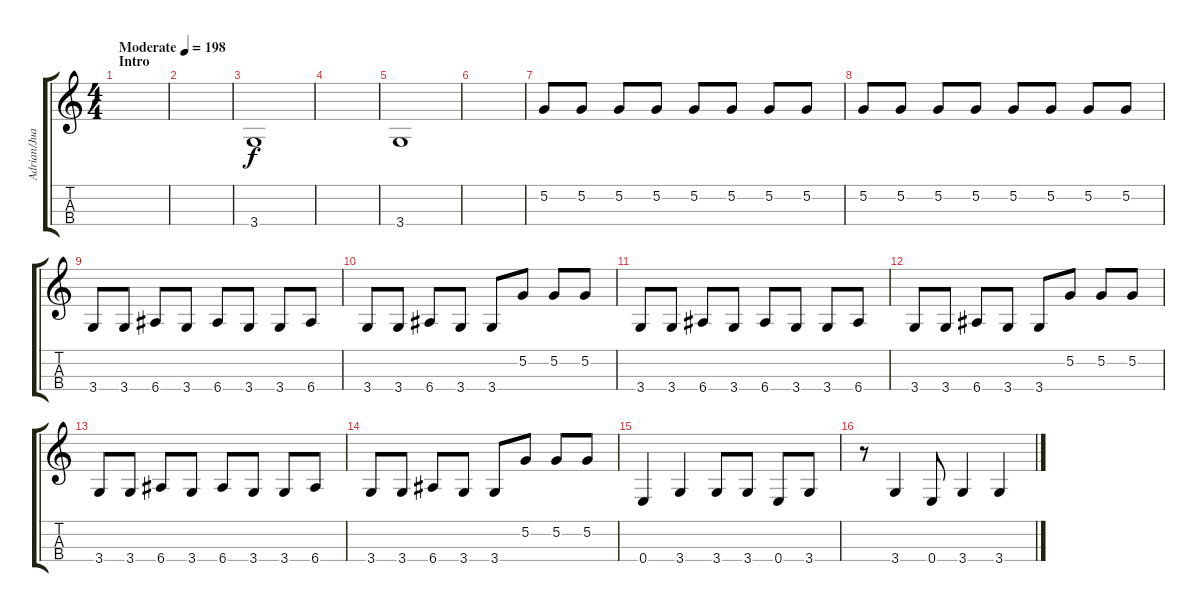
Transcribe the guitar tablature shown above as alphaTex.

\track ("Adrian/Juan" "Adrian/Jua") {instrument electricbassfinger}
\staff {score tabs}
\tuning (G3 D3 A2 E2) {hide}
\ts (4 4)
\section ("" "Intro")
\tempo (198 "Moderate")
\clef g2
\ks c
|
|
3.4.1 |
|
3.4.1 |
|
5.2.8 5.2.8 5.2.8 5.2.8 5.2.8 5.2.8 5.2.8 5.2.8 |
5.2.8 5.2.8 5.2.8 5.2.8 5.2.8 5.2.8 5.2.8 5.2.8 |
3.4.8 3.4.8 6.4.8 3.4.8 6.4.8 3.4.8 3.4.8 6.4.8 |
3.4.8 3.4.8 6.4.8 3.4.8 3.4.8 5.2.8 5.2.8 5.2.8 |
3.4.8 3.4.8 6.4.8 3.4.8 6.4.8 3.4.8 3.4.8 6.4.8 |
3.4.8 3.4.8 6.4.8 3.4.8 3.4.8 5.2.8 5.2.8 5.2.8 |
3.4.8 3.4.8 6.4.8 3.4.8 6.4.8 3.4.8 3.4.8 6.4.8 |
3.4.8 3.4.8 6.4.8 3.4.8 3.4.8 5.2.8 5.2.8 5.2.8 |
0.4.4 3.4.4 3.4.8 3.4.8 0.4.8 3.4.8 |
r.8 3.4.4 0.4.8 3.4.4 3.4.4
